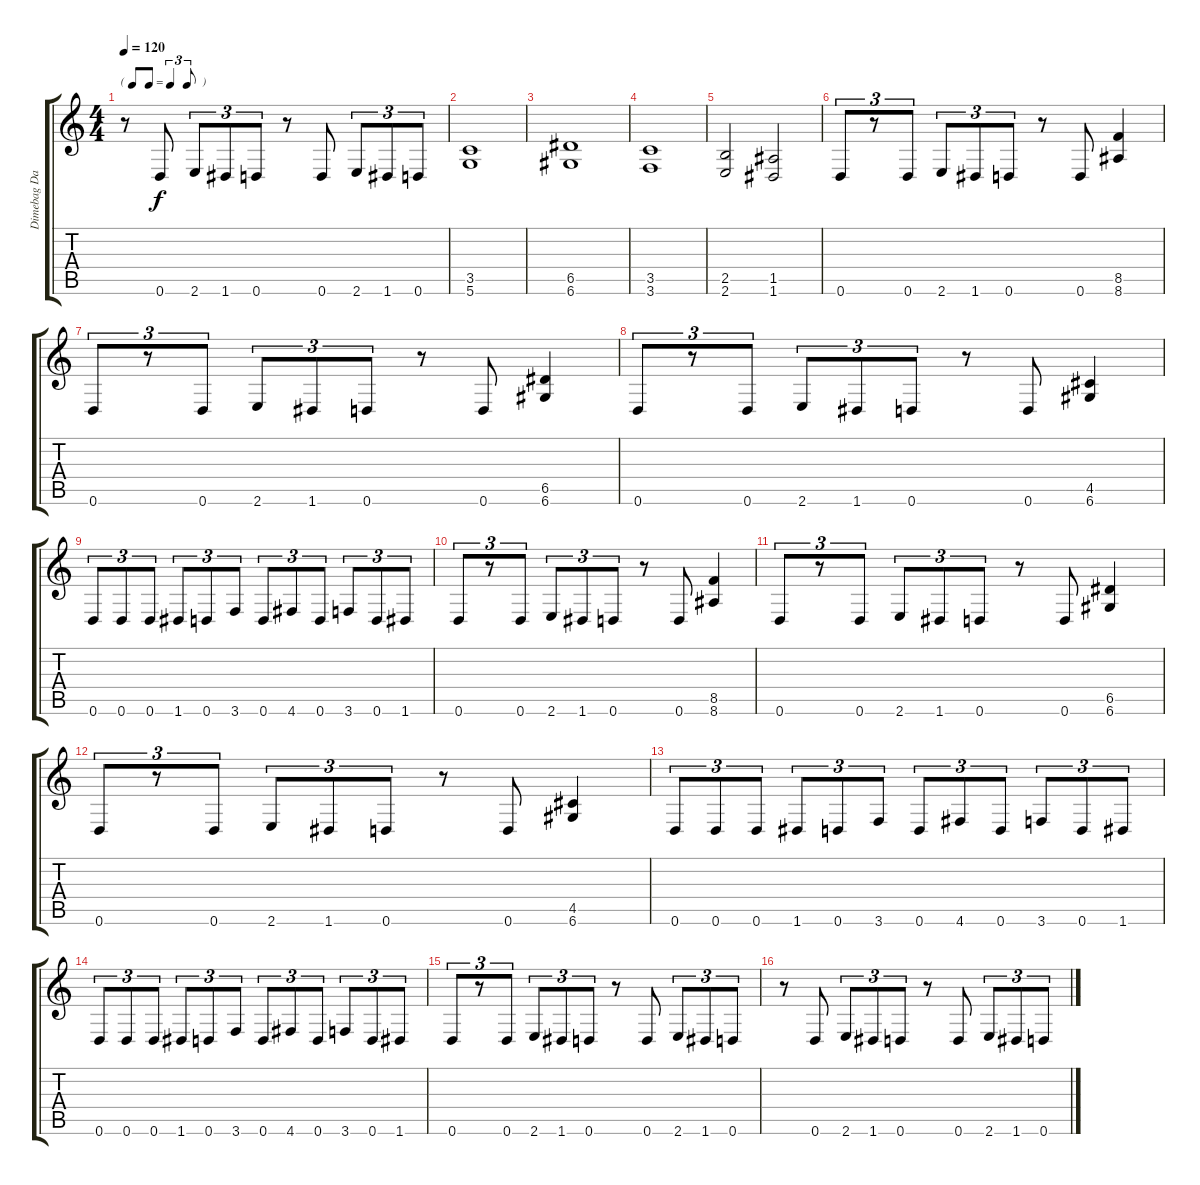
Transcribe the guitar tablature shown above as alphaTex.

\track ("Dimebag Darrell (Disto Gtr)" "Dimebag Da") {instrument distortionguitar}
\staff {score tabs}
\tuning (E4 B3 G3 D3 A2 D2) {hide}
\ts (4 4)
\tf triplet8th
\tempo 120
\clef g2
\ks c
r.8{dy f} 0.6.8 2.6.8{tu (3 2)} 1.6.8{tu (3 2)} 0.6.8{tu (3 2)} r.8 0.6.8 2.6.8{tu (3 2)} 1.6.8{tu (3 2)} 0.6.8{tu (3 2)} |
(3.5 5.6).1 |
(6.5 6.6).1 |
(3.5 3.6).1 |
(2.5 2.6).2 (1.5 1.6).2 |
0.6.8{tu (3 2)} r.8{tu (3 2)} 0.6.8{tu (3 2)} 2.6.8{tu (3 2)} 1.6.8{tu (3 2)} 0.6.8{tu (3 2)} r.8 0.6.8 (8.5 8.6).4 |
0.6.8{tu (3 2)} r.8{tu (3 2)} 0.6.8{tu (3 2)} 2.6.8{tu (3 2)} 1.6.8{tu (3 2)} 0.6.8{tu (3 2)} r.8 0.6.8 (6.5 6.6).4 |
0.6.8{tu (3 2)} r.8{tu (3 2)} 0.6.8{tu (3 2)} 2.6.8{tu (3 2)} 1.6.8{tu (3 2)} 0.6.8{tu (3 2)} r.8 0.6.8 (4.5 6.6).4 |
0.6.8{tu (3 2)} 0.6.8{tu (3 2)} 0.6.8{tu (3 2)} 1.6.8{tu (3 2)} 0.6.8{tu (3 2)} 3.6.8{tu (3 2)} 0.6.8{tu (3 2)} 4.6.8{tu (3 2)} 0.6.8{tu (3 2)} 3.6.8{tu (3 2)} 0.6.8{tu (3 2)} 1.6.8{tu (3 2)} |
0.6.8{tu (3 2)} r.8{tu (3 2)} 0.6.8{tu (3 2)} 2.6.8{tu (3 2)} 1.6.8{tu (3 2)} 0.6.8{tu (3 2)} r.8 0.6.8 (8.5 8.6).4 |
0.6.8{tu (3 2)} r.8{tu (3 2)} 0.6.8{tu (3 2)} 2.6.8{tu (3 2)} 1.6.8{tu (3 2)} 0.6.8{tu (3 2)} r.8 0.6.8 (6.5 6.6).4 |
0.6.8{tu (3 2)} r.8{tu (3 2)} 0.6.8{tu (3 2)} 2.6.8{tu (3 2)} 1.6.8{tu (3 2)} 0.6.8{tu (3 2)} r.8 0.6.8 (4.5 6.6).4 |
0.6.8{tu (3 2)} 0.6.8{tu (3 2)} 0.6.8{tu (3 2)} 1.6.8{tu (3 2)} 0.6.8{tu (3 2)} 3.6.8{tu (3 2)} 0.6.8{tu (3 2)} 4.6.8{tu (3 2)} 0.6.8{tu (3 2)} 3.6.8{tu (3 2)} 0.6.8{tu (3 2)} 1.6.8{tu (3 2)} |
0.6.8{tu (3 2)} 0.6.8{tu (3 2)} 0.6.8{tu (3 2)} 1.6.8{tu (3 2)} 0.6.8{tu (3 2)} 3.6.8{tu (3 2)} 0.6.8{tu (3 2)} 4.6.8{tu (3 2)} 0.6.8{tu (3 2)} 3.6.8{tu (3 2)} 0.6.8{tu (3 2)} 1.6.8{tu (3 2)} |
0.6.8{tu (3 2)} r.8{tu (3 2)} 0.6.8{tu (3 2)} 2.6.8{tu (3 2)} 1.6.8{tu (3 2)} 0.6.8{tu (3 2)} r.8 0.6.8 2.6.8{tu (3 2)} 1.6.8{tu (3 2)} 0.6.8{tu (3 2)} |
r.8 0.6.8 2.6.8{tu (3 2)} 1.6.8{tu (3 2)} 0.6.8{tu (3 2)} r.8 0.6.8 2.6.8{tu (3 2)} 1.6.8{tu (3 2)} 0.6.8{tu (3 2)}
